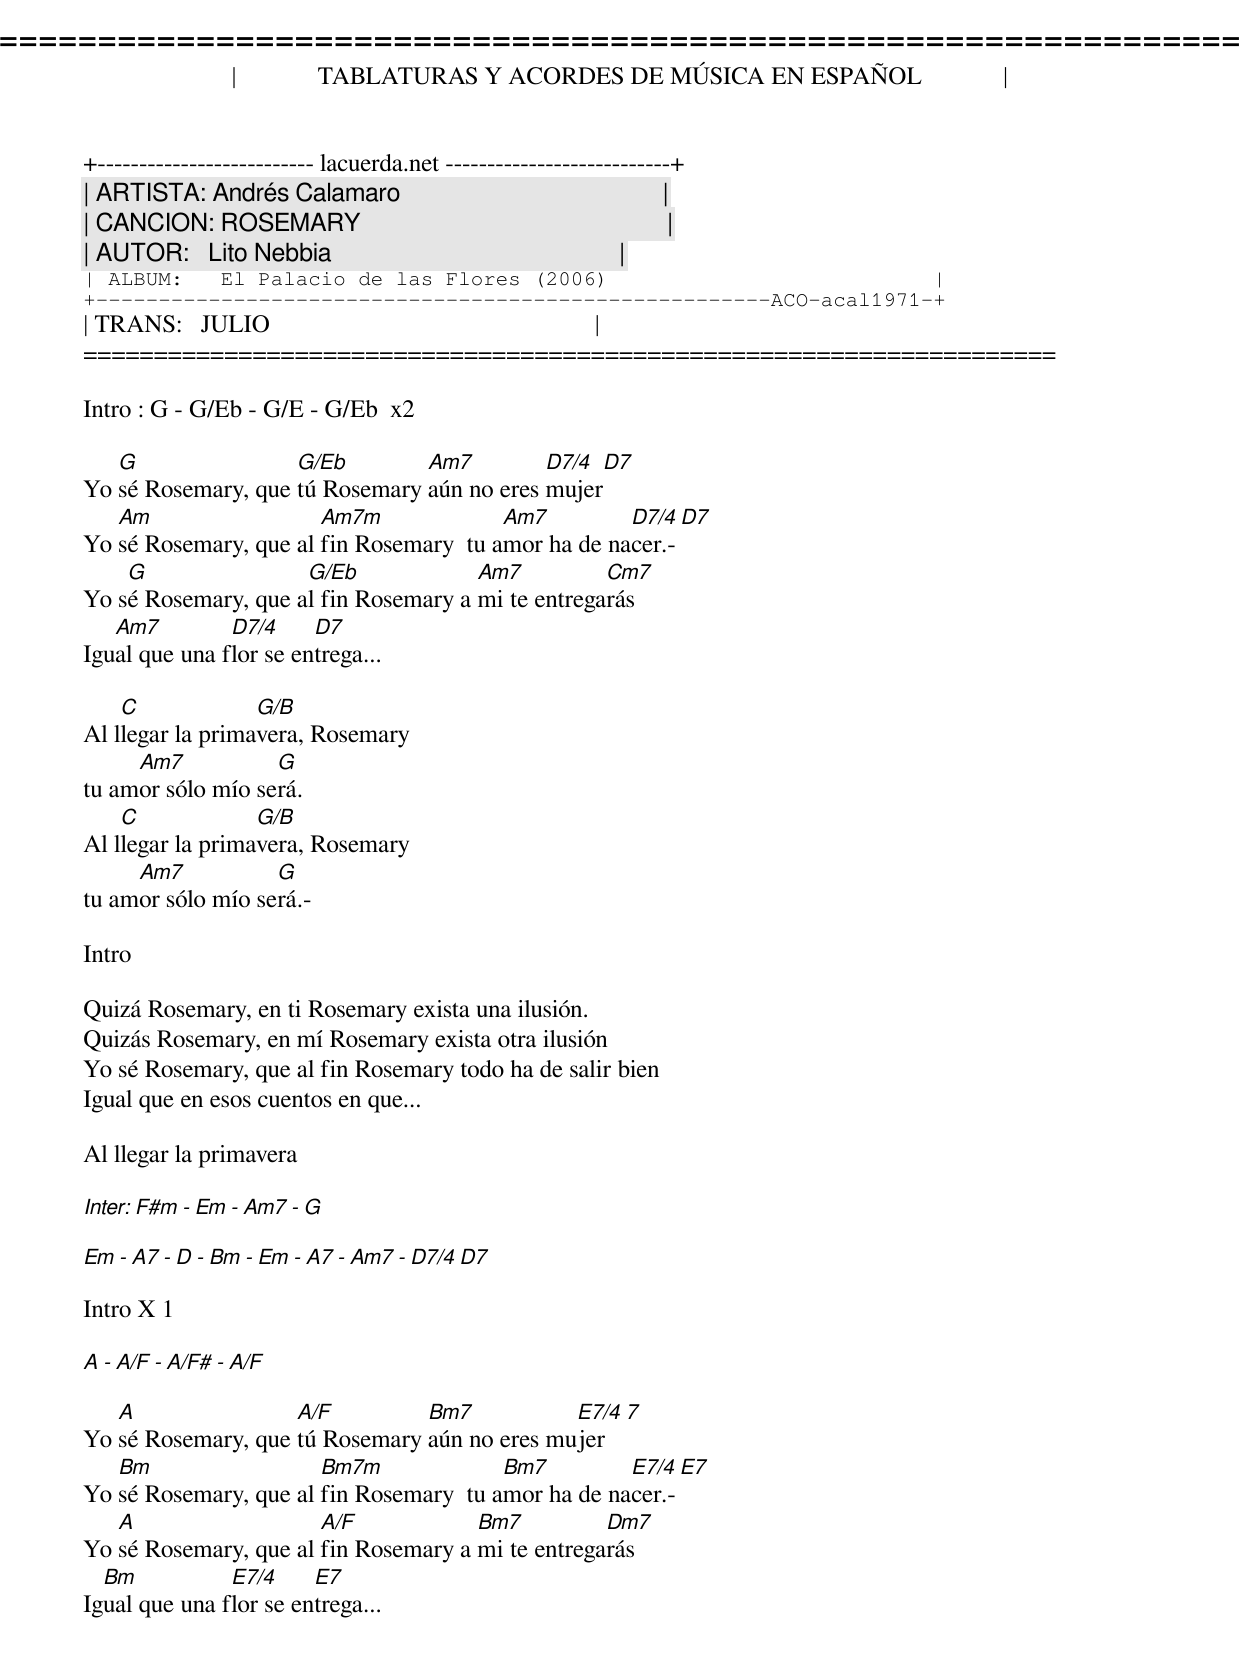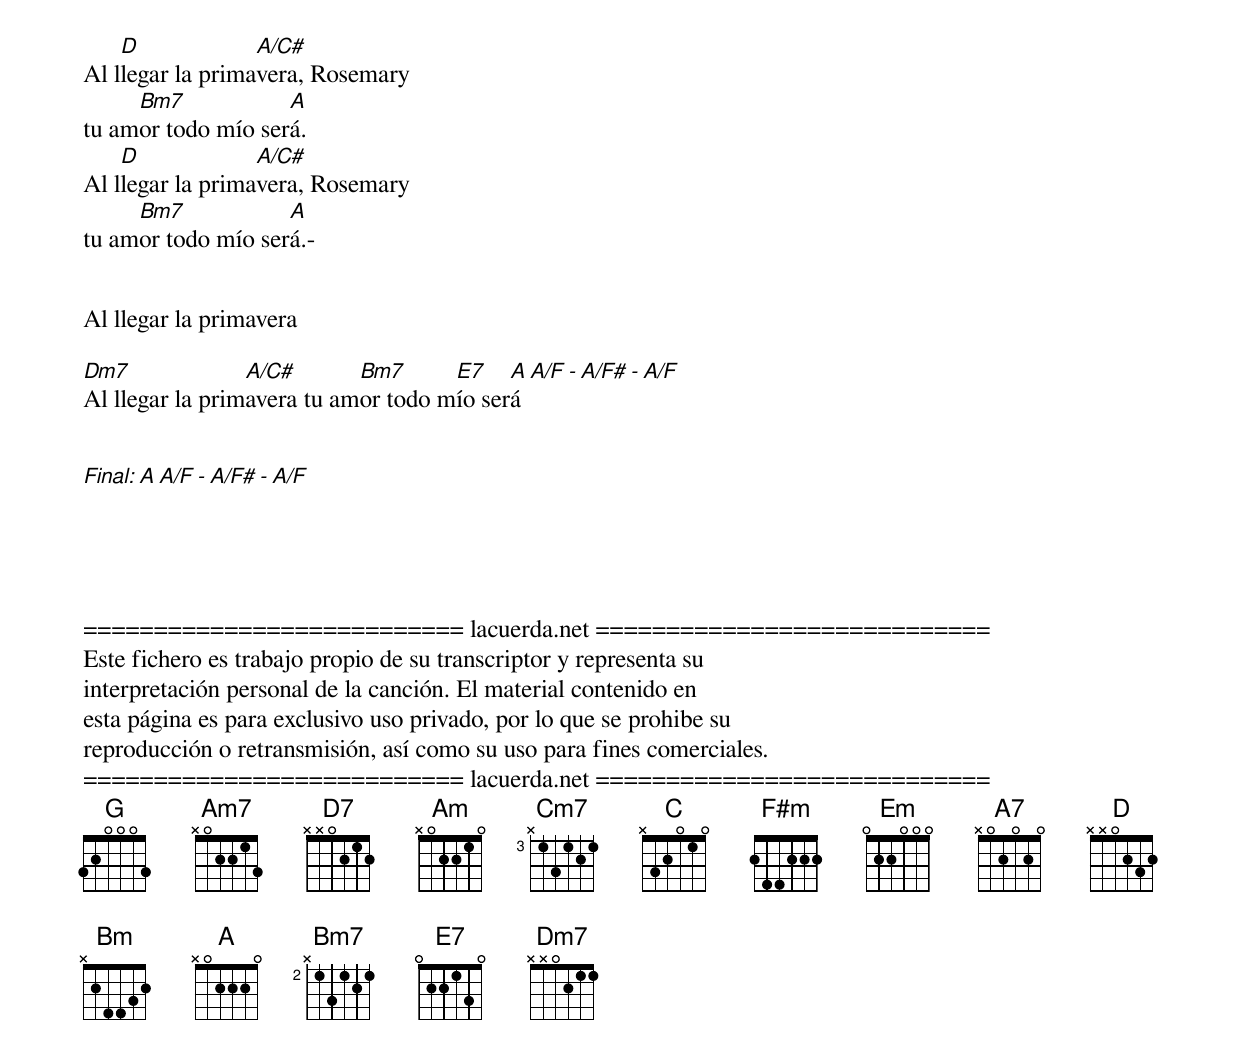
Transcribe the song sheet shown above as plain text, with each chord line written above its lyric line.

=====================================================================
|             TABLATURAS Y ACORDES DE MÚSICA EN ESPAÑOL             |
+-------------------------- lacuerda.net ---------------------------+
| ARTISTA: Andrés Calamaro                                          |
| CANCION: ROSEMARY                                                 |
| AUTOR:   Lito Nebbia                                              |
| ALBUM:   El Palacio de las Flores (2006)                          |
+------------------------------------------------------ACO-acal1971-+
| TRANS:   JULIO                                                    |
=====================================================================

Intro : G - G/Eb - G/E - G/Eb  x2

   G                G/Eb        Am7         D7/4 D7
Yo sé Rosemary, que tú Rosemary aún no eres mujer
   Am                  Am7m              Am7         D7/4 D7
Yo sé Rosemary, que al fin Rosemary  tu amor ha de nacer.-
    G                G/Eb             Am7          Cm7
Yo sé Rosemary, que al fin Rosemary a mi te entregarás
   Am7         D7/4     D7
Igual que una flor se entrega...

    C             G/B
Al llegar la primavera, Rosemary
     Am7           G
tu amor sólo mío será.
    C             G/B
Al llegar la primavera, Rosemary
     Am7           G
tu amor sólo mío será.-

Intro

Quizá Rosemary, en ti Rosemary exista una ilusión.
Quizás Rosemary, en mí Rosemary exista otra ilusión
Yo sé Rosemary, que al fin Rosemary todo ha de salir bien
Igual que en esos cuentos en que...

Al llegar la primavera

Inter: F#m - Em - Am7 - G

       Em - A7 - D - Bm - Em - A7 - Am7 - D7/4 D7

Intro X 1

A - A/F - A/F# - A/F

   A                A/F         Bm7           E7/4  7
Yo sé Rosemary, que tú Rosemary aún no eres mujer
   Bm                  Bm7m              Bm7         E7/4  E7
Yo sé Rosemary, que al fin Rosemary  tu amor ha de nacer.-
   A                   A/F            Bm7          Dm7
Yo sé Rosemary, que al fin Rosemary a mi te entregarás
  Bm           E7/4     E7
Igual que una flor se entrega...

    D             A/C#
Al llegar la primavera, Rosemary
     Bm7            A
tu amor todo mío será.
    D             A/C#
Al llegar la primavera, Rosemary
     Bm7            A
tu amor todo mío será.-


Al llegar la primavera

Dm7              A/C#       Bm7      E7    A   A/F - A/F# - A/F
Al llegar la primavera tu amor todo mío será


Final: A  A/F - A/F# - A/F



G/Eb:  XX1003  O   321003
G/E:   XX2003  O   022003
Am7-: X02110
A/F:   X0322X
A/F#:  X0422X
Bm7-:  X24332


=========================== lacuerda.net ============================
Este fichero es trabajo propio de su transcriptor y representa su
interpretación personal de la canción. El material contenido en
esta página es para exclusivo uso privado, por lo que se prohibe su
reproducción o retransmisión, así como su uso para fines comerciales.
=========================== lacuerda.net ============================
